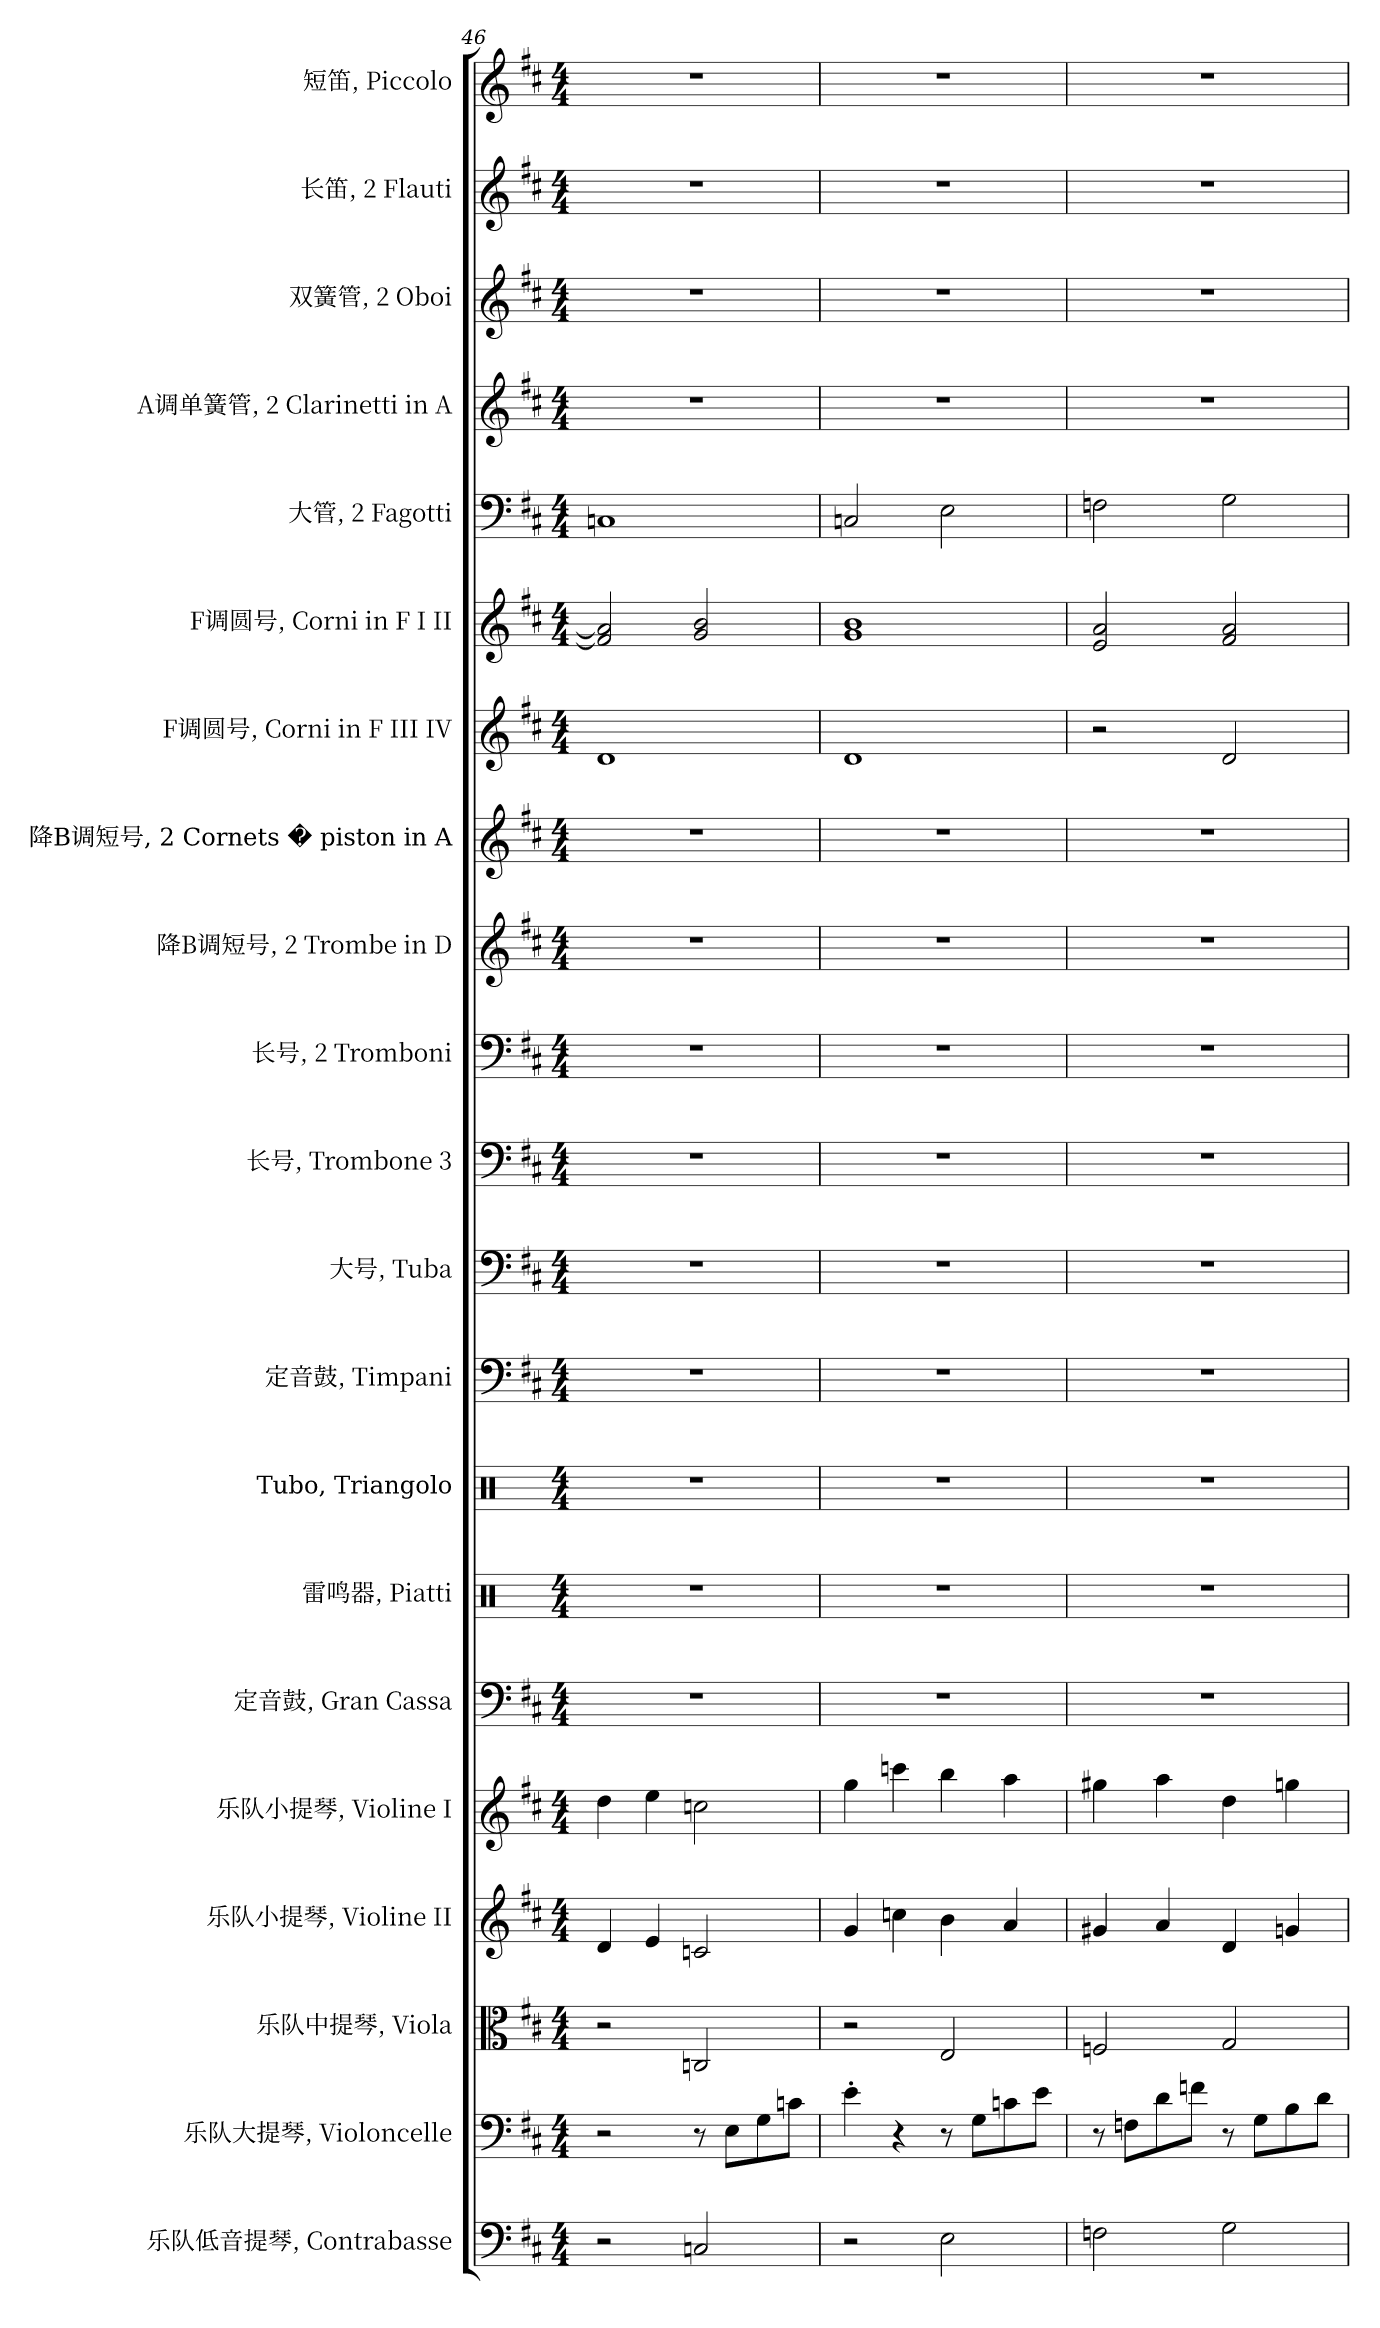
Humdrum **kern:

**kern	**kern	**kern	**kern	**kern	**kern	**kern	**kern	**kern	**kern	**kern	**kern	**kern	**kern	**kern	**kern	**kern	**kern	**kern	**kern	**kern
*part21	*part20	*part19	*part18	*part17	*part16	*part15	*part14	*part13	*part12	*part11	*part10	*part9	*part8	*part7	*part6	*part5	*part4	*part3	*part2	*part1
*staff21	*staff20	*staff19	*staff18	*staff17	*staff16	*staff15	*staff14	*staff13	*staff12	*staff11	*staff10	*staff9	*staff8	*staff7	*staff6	*staff5	*staff4	*staff3	*staff2	*staff1
*I"乐队低音提琴, Contrabasse	*I"乐队大提琴, Violoncelle	*I"乐队中提琴, Viola	*I"乐队小提琴, Violine II	*I"乐队小提琴, Violine I	*I"定音鼓, Gran Cassa	*I"雷鸣器, Piatti	*I"Tubo, Triangolo	*I"定音鼓, Timpani	*I"大号, Tuba	*I"长号, Trombone 3	*I"长号, 2 Tromboni	*I"降B调短号, 2 Trombe in D	*I"降B调短号, 2 Cornets � piston in A	*I"F调圆号, Corni in F III IV	*I"F调圆号, Corni in F I II	*I"大管, 2 Fagotti	*I"A调单簧管, 2 Clarinetti in A	*I"双簧管, 2 Oboi	*I"长笛, 2 Flauti	*I"短笛, Piccolo
*I'Cbs.	*	*	*	*	*	*	*I'Tu.	*I'Timp.	*I'Tba.	*I'Tbn.	*I'Tbn.	*	*I'B♭ Cnt.	*	*	*	*I'A Cl.	*I'Ob.	*I'Fl.	*I'Picc.
*clefF4	*clefF4	*clefC3	*clefG2	*clefG2	*clefF4	*clefX	*clefX	*clefF4	*clefF4	*clefF4	*clefF4	*clefG2	*clefG2	*clefG2	*clefG2	*clefF4	*clefG2	*clefG2	*clefG2	*clefG2
*ITrd7c12	*	*	*	*	*	*	*	*	*	*	*	*ITrd1c2	*ITrd1c2	*ITrd4c7	*ITrd4c7	*	*ITrd2c3	*	*	*ITrd-7c-12
*k[f#c#]	*k[f#c#]	*k[f#c#]	*k[f#c#]	*k[f#c#]	*k[f#c#]	*k[]	*k[]	*k[f#c#]	*k[f#c#]	*k[f#c#]	*k[f#c#]	*k[]	*k[]	*k[f#]	*k[f#]	*k[f#c#]	*k[f#c#g#d#a#]	*k[f#c#]	*k[f#c#]	*k[f#c#]
*M4/4	*M4/4	*M4/4	*M4/4	*M4/4	*M4/4	*M4/4	*M4/4	*M4/4	*M4/4	*M4/4	*M4/4	*M4/4	*M4/4	*M4/4	*M4/4	*M4/4	*M4/4	*M4/4	*M4/4	*M4/4
*MM125	*MM125	*MM125	*MM125	*MM125	*MM125	*MM125	*MM125	*MM125	*MM125	*MM125	*MM125	*MM125	*MM125	*MM125	*MM125	*MM125	*MM125	*MM125	*MM125	*MM125
=46	=46	=46	=46	=46	=46	=46	=46	=46	=46	=46	=46	=46	=46	=46	=46	=46	=46	=46	=46	=46
2r	2r	2r	4d/	4dd\	1r	1r	1r	1r	1r	1r	1r	1r	1r	1G	2B/] 2d/]	1Cn	1r	1r	1r	1r
.	.	.	4e/	4ee\	.	.	.	.	.	.	.	.	.	.	.	.	.	.	.	.
2CCn/	8r	2Cn/	2cn/	2ccn\	.	.	.	.	.	.	.	.	.	.	2c/ 2e/	.	.	.	.	.
.	8E\L	.	.	.	.	.	.	.	.	.	.	.	.	.	.	.	.	.	.	.
.	8G\	.	.	.	.	.	.	.	.	.	.	.	.	.	.	.	.	.	.	.
.	8cn\J	.	.	.	.	.	.	.	.	.	.	.	.	.	.	.	.	.	.	.
!!LO:PB:g=z
=47	=47	=47	=47	=47	=47	=47	=47	=47	=47	=47	=47	=47	=47	=47	=47	=47	=47	=47	=47	=47
*	*	*	*	*	*	*	*	*	*	*	*	*	*	*	*	*	*	*	*	*MM125
2r	4e'\	2r	4g/	4gg\	1r	1r	1r	1r	1r	1r	1r	1r	1r	1G	1c 1e	2Cn/	1r	1r	1r	1r
.	4r	.	4ccn\	4cccn\	.	.	.	.	.	.	.	.	.	.	.	.	.	.	.	.
2EE\	8r	2E/	4b\	4bb\	.	.	.	.	.	.	.	.	.	.	.	2E\	.	.	.	.
.	8G\L	.	.	.	.	.	.	.	.	.	.	.	.	.	.	.	.	.	.	.
.	8cn\	.	4a/	4aa\	.	.	.	.	.	.	.	.	.	.	.	.	.	.	.	.
.	8e\J	.	.	.	.	.	.	.	.	.	.	.	.	.	.	.	.	.	.	.
=48	=48	=48	=48	=48	=48	=48	=48	=48	=48	=48	=48	=48	=48	=48	=48	=48	=48	=48	=48	=48
*	*	*	*	*	*	*	*	*	*	*	*	*	*	*	*	*	*	*	*	*MM125
2FFn\	8r	2Fn/	4g#X/	4gg#X\	1r	1r	1r	1r	1r	1r	1r	1r	1r	2r	2A/ 2d/	2Fn\	1r	1r	1r	1r
.	8Fn\L	.	.	.	.	.	.	.	.	.	.	.	.	.	.	.	.	.	.	.
.	8d\	.	4a/	4aa\	.	.	.	.	.	.	.	.	.	.	.	.	.	.	.	.
.	8fn\J	.	.	.	.	.	.	.	.	.	.	.	.	.	.	.	.	.	.	.
2GG\	8r	2G/	4d/	4dd\	.	.	.	.	.	.	.	.	.	2G/	2B/ 2d/	2G\	.	.	.	.
.	8G\L	.	.	.	.	.	.	.	.	.	.	.	.	.	.	.	.	.	.	.
.	8B\	.	4gn/	4ggn\	.	.	.	.	.	.	.	.	.	.	.	.	.	.	.	.
.	8d\J	.	.	.	.	.	.	.	.	.	.	.	.	.	.	.	.	.	.	.
=	=	=	=	=	=	=	=	=	=	=	=	=	=	=	=	=	=	=	=	=
*-	*-	*-	*-	*-	*-	*-	*-	*-	*-	*-	*-	*-	*-	*-	*-	*-	*-	*-	*-	*-
